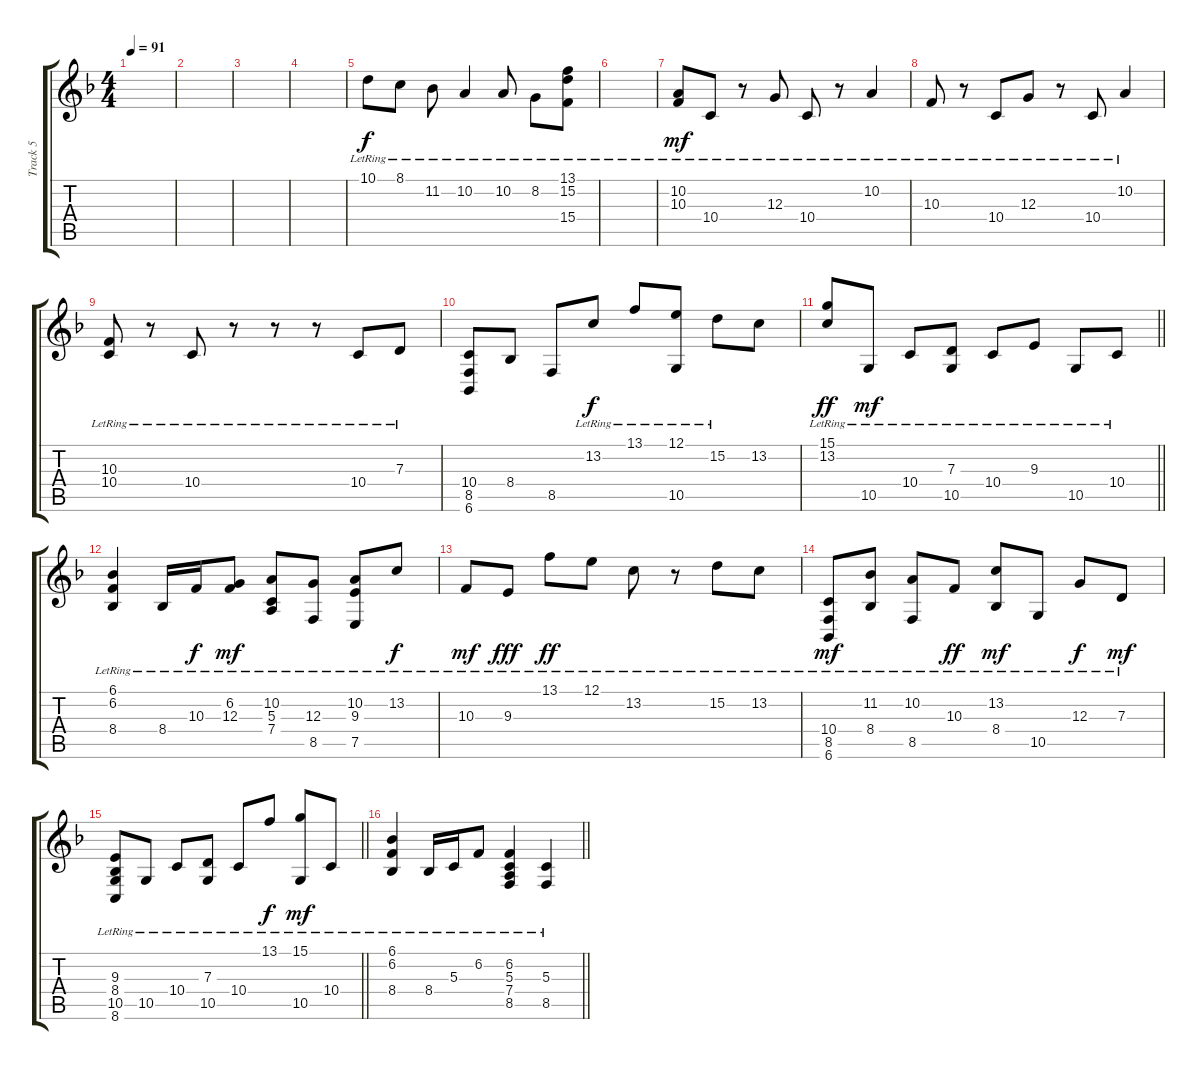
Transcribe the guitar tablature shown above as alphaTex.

\track ("Track 5" "Track 5") {instrument musicbox}
\staff {score tabs}
\tuning (E4 B3 G3 D3 A2 E2) {hide}
\ts (4 4)
\tempo 91
\clef g2
\ks f
|
|
|
|
10.1{lr}.8{dy f} 8.1{lr}.8 11.2{lr}.8 10.2{lr}.4 10.2{lr}.8 8.2{lr}.8 (13.1{lr} 15.2{lr} 15.4{lr}).8 |
|
(10.2{lr} 10.3{lr}).8{dy mf} 10.4{lr}.8 r.8 12.3{lr}.8 10.4{lr}.8 r.8 10.2{lr}.4 |
10.3{lr}.8 r.8 10.4{lr}.8 12.3{lr}.8 r.8 10.4{lr}.8 10.2{lr}.4 |
(10.3{lr} 10.4{lr}).8 r.8 10.4{lr}.8 r.8 r.8 r.8 10.4{lr}.8 7.3{lr}.8 |
(10.4 8.5 6.6).8 8.4.8 8.5.8 13.2{lr}.8{dy f} 13.1{lr}.8 (12.1{lr} 10.5{lr}).8 15.2{lr}.8 13.2.8 |
\barLineRight lightlight
(15.1{lr} 13.2{lr}).8{dy ff} 10.5{lr}.8{dy mf} 10.4{lr}.8 (7.3{lr} 10.5{lr}).8 10.4{lr}.8 9.3{lr}.8 10.5{lr}.8 10.4{lr}.8 |
(6.1{lr} 6.2{lr} 8.4{lr}).4 8.4{lr}.16 10.3{lr}.16{dy f} (6.2{lr} 12.3{lr}).8{dy mf} (10.2{lr} 5.3{lr} 7.4{lr}).8 (12.3{lr} 8.5{lr}).8 (10.2{lr} 9.3{lr} 7.5{lr}).8 13.2{lr}.8{dy f} |
10.3{lr}.8{dy mf} 9.3{lr}.8{dy fff} 13.1{lr}.8{dy ff} 12.1{lr}.8 13.2{lr}.8 r.8 15.2{lr}.8 13.2{lr}.8 |
(10.4{lr} 8.5{lr} 6.6{lr}).8{dy mf} (11.2{lr} 8.4{lr}).8 (10.2{lr} 8.5{lr}).8 10.3{lr}.8{dy ff} (13.2{lr} 8.4{lr}).8{dy mf} 10.5{lr}.8 12.3{lr}.8{dy f} 7.3{lr}.8{dy mf} |
\barLineRight lightlight
(9.3{lr} 8.4{lr} 10.5{lr} 8.6{lr}).8 10.5{lr}.8 10.4{lr}.8 (7.3{lr} 10.5{lr}).8 10.4{lr}.8 13.1{lr}.8{dy f} (15.1{lr} 10.5{lr}).8{dy mf} 10.4{lr}.8 |
\barLineRight lightlight
(6.1{lr} 6.2{lr} 8.4{lr}).4 8.4{lr}.16 5.3{lr}.16 6.2{lr}.8 (6.2{lr} 5.3{lr} 7.4{lr} 8.5{lr}).4 (5.3{lr} 8.5{lr}).4
